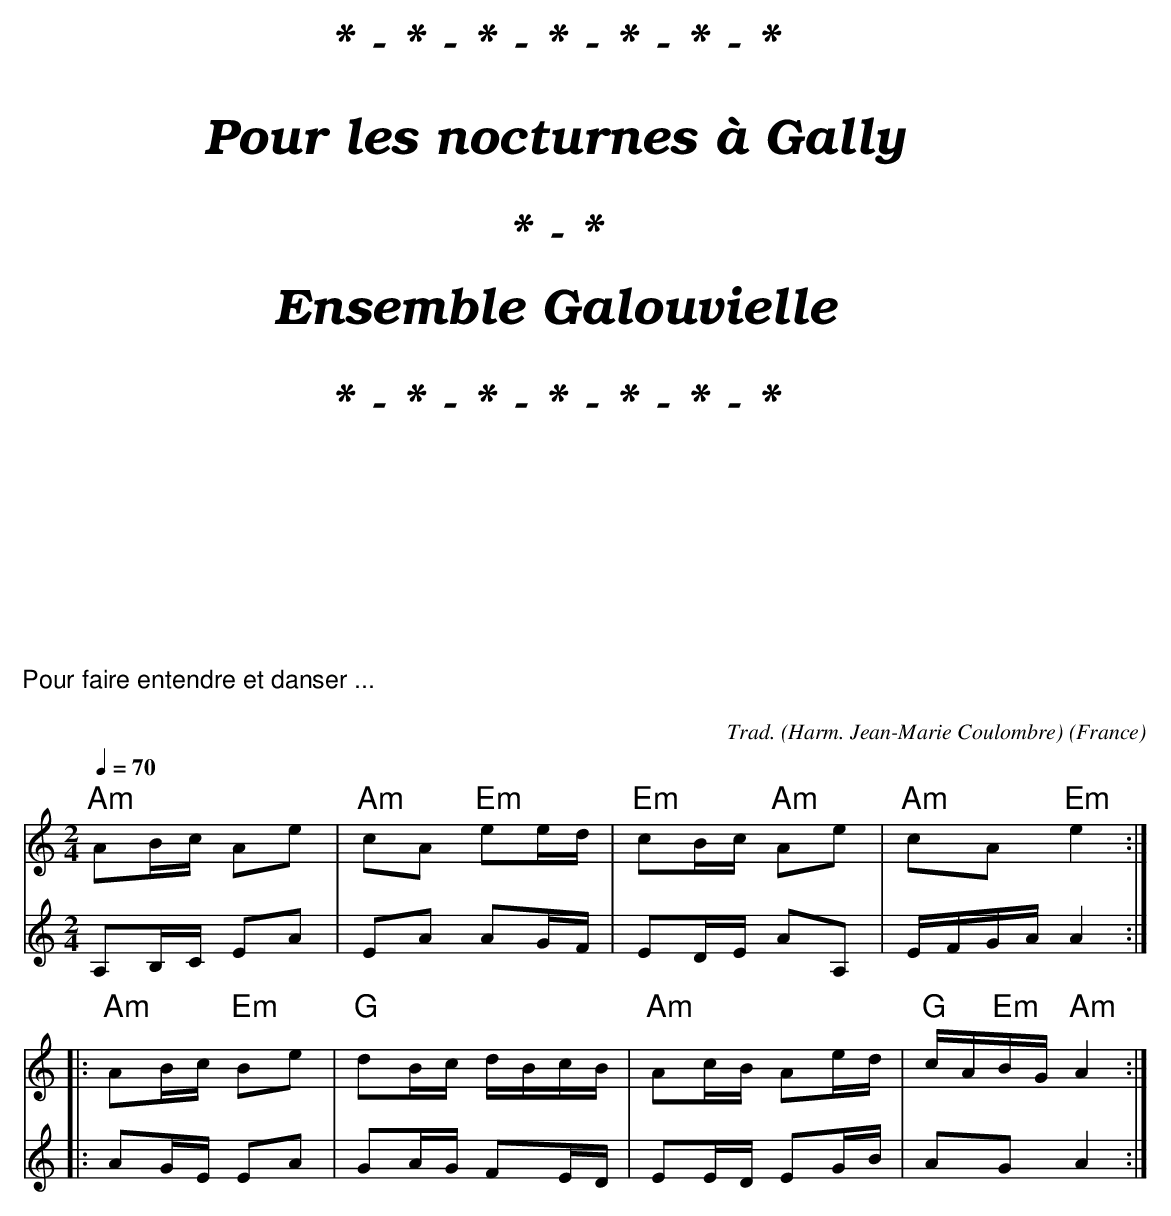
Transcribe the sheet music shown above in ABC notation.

X:1
T:AnDro Gwendal
C:Trad. (Harm. Jean-Marie Coulombre)
O:France
M:2/4
Q:1/4=70
K:Am
V:1
"Am"A2Bc A2e2 | "Am"c2A2 "Em"e2ed | "Em"c2Bc "Am"A2e2 | "Am"c2A2"Em"e4 ::
"Am"A2Bc "Em"B2e2 | "G"d2Bc dBcB | "Am"A2cB A2ed | "G"cA"Em"BG "Am"A4 :|
V:2 octave=-1
A2Bc e2a2 | e2a2 a2gf | e2de a2A2 | efgaa4 ::
a2ge e2a2 | g2ag f2ed | e2ed e2gb | a2g2a4 :|
